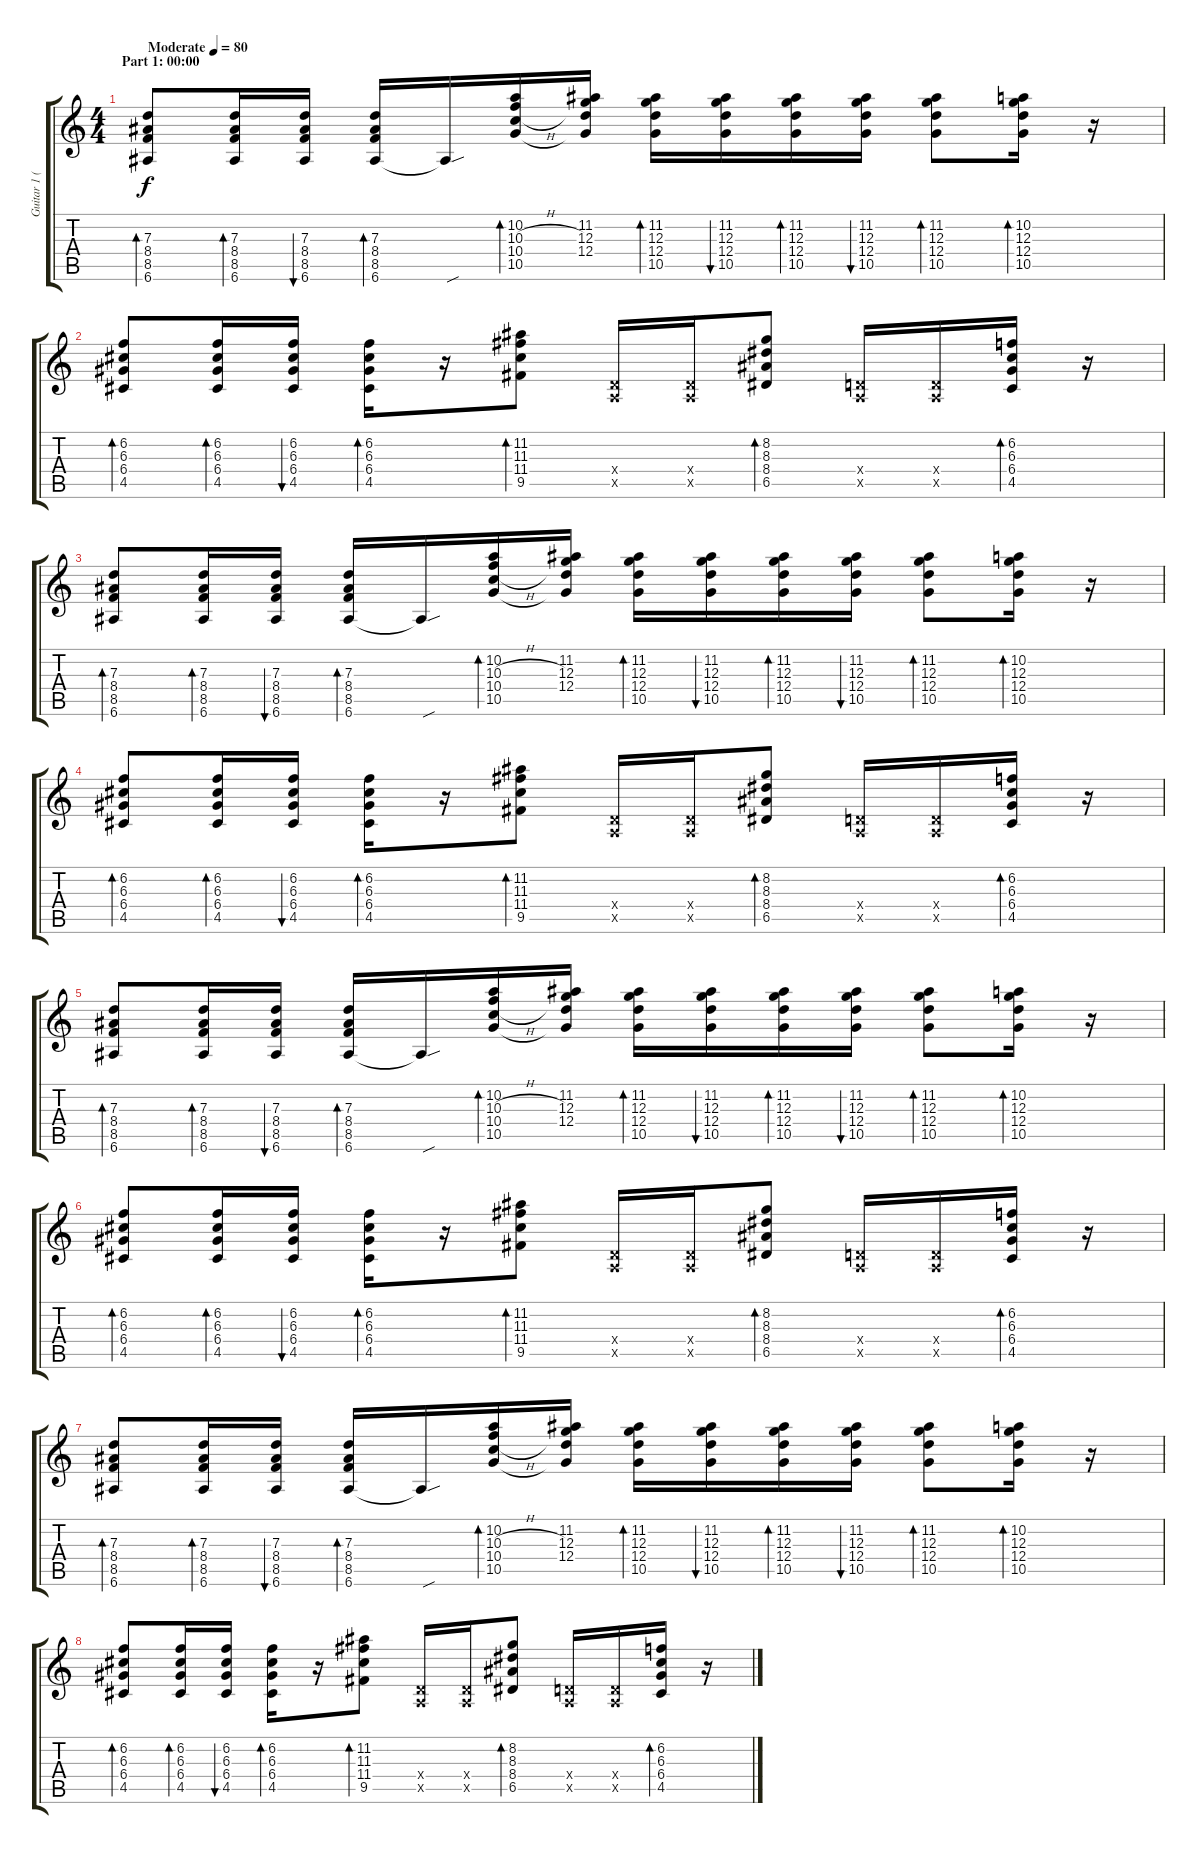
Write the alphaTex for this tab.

\track ("Guitar 1 (Distortion)" "Guitar 1 (") {instrument distortionguitar}
\staff {score tabs}
\tuning (E4 B3 G3 D3 A2 E2) {hide}
\ts (4 4)
\section ("" "Part 1: 00:00")
\tempo (80 "Moderate")
\clef g2
\ks c
(7.3 8.4 8.5 6.6).8{bd 30 dy f instrument distortionguitar} (7.3 8.4 8.5 6.6).16{bd 30} (7.3 8.4 8.5 6.6).16{bu 30} (7.3 8.4 8.5 6.6).16{bd 30} 6.6{sou t}.16 (10.2 10.3{h} 10.4{h} 10.5).16{bd 30} (11.2 12.3 12.4 10.5{t}).16 (11.2 12.3 12.4 10.5).16{bd 30} (11.2 12.3 12.4 10.5).16{bu 30} (11.2 12.3 12.4 10.5).16{bd 30} (11.2 12.3 12.4 10.5).16{bu 30} (11.2 12.3 12.4 10.5).8{bd 30} (10.2 12.3 12.4 10.5).16{bd 30} r.16 |
(6.2 6.3 6.4 4.5).8{bd 30} (6.2 6.3 6.4 4.5).16{bd 30} (6.2 6.3 6.4 4.5).16{bu 30} (6.2 6.3 6.4 4.5).16{bd 30} r.16 (11.2 11.3 11.4 9.5).8{bd 30} (0.4{x} 0.5{x}).16 (0.4{x} 0.5{x}).16 (8.2 8.3 8.4 6.5).8{bd 30} (0.4{x} 0.5{x}).16 (0.4{x} 0.5{x}).16 (6.2 6.3 6.4 4.5).16{bd 30} r.16 |
(7.3 8.4 8.5 6.6).8{bd 30} (7.3 8.4 8.5 6.6).16{bd 30} (7.3 8.4 8.5 6.6).16{bu 30} (7.3 8.4 8.5 6.6).16{bd 30} 6.6{sou t}.16 (10.2 10.3{h} 10.4{h} 10.5).16{bd 30} (11.2 12.3 12.4 10.5{t}).16 (11.2 12.3 12.4 10.5).16{bd 30} (11.2 12.3 12.4 10.5).16{bu 30} (11.2 12.3 12.4 10.5).16{bd 30} (11.2 12.3 12.4 10.5).16{bu 30} (11.2 12.3 12.4 10.5).8{bd 30} (10.2 12.3 12.4 10.5).16{bd 30} r.16 |
(6.2 6.3 6.4 4.5).8{bd 30} (6.2 6.3 6.4 4.5).16{bd 30} (6.2 6.3 6.4 4.5).16{bu 30} (6.2 6.3 6.4 4.5).16{bd 30} r.16 (11.2 11.3 11.4 9.5).8{bd 30} (0.4{x} 0.5{x}).16 (0.4{x} 0.5{x}).16 (8.2 8.3 8.4 6.5).8{bd 30} (0.4{x} 0.5{x}).16 (0.4{x} 0.5{x}).16 (6.2 6.3 6.4 4.5).16{bd 30} r.16 |
(7.3 8.4 8.5 6.6).8{bd 30} (7.3 8.4 8.5 6.6).16{bd 30} (7.3 8.4 8.5 6.6).16{bu 30} (7.3 8.4 8.5 6.6).16{bd 30} 6.6{sou t}.16 (10.2 10.3{h} 10.4{h} 10.5).16{bd 30} (11.2 12.3 12.4 10.5{t}).16 (11.2 12.3 12.4 10.5).16{bd 30} (11.2 12.3 12.4 10.5).16{bu 30} (11.2 12.3 12.4 10.5).16{bd 30} (11.2 12.3 12.4 10.5).16{bu 30} (11.2 12.3 12.4 10.5).8{bd 30} (10.2 12.3 12.4 10.5).16{bd 30} r.16 |
(6.2 6.3 6.4 4.5).8{bd 30} (6.2 6.3 6.4 4.5).16{bd 30} (6.2 6.3 6.4 4.5).16{bu 30} (6.2 6.3 6.4 4.5).16{bd 30} r.16 (11.2 11.3 11.4 9.5).8{bd 30} (0.4{x} 0.5{x}).16 (0.4{x} 0.5{x}).16 (8.2 8.3 8.4 6.5).8{bd 30} (0.4{x} 0.5{x}).16 (0.4{x} 0.5{x}).16 (6.2 6.3 6.4 4.5).16{bd 30} r.16 |
(7.3 8.4 8.5 6.6).8{bd 30} (7.3 8.4 8.5 6.6).16{bd 30} (7.3 8.4 8.5 6.6).16{bu 30} (7.3 8.4 8.5 6.6).16{bd 30} 6.6{sou t}.16 (10.2 10.3{h} 10.4{h} 10.5).16{bd 30} (11.2 12.3 12.4 10.5{t}).16 (11.2 12.3 12.4 10.5).16{bd 30} (11.2 12.3 12.4 10.5).16{bu 30} (11.2 12.3 12.4 10.5).16{bd 30} (11.2 12.3 12.4 10.5).16{bu 30} (11.2 12.3 12.4 10.5).8{bd 30} (10.2 12.3 12.4 10.5).16{bd 30} r.16 |
(6.2 6.3 6.4 4.5).8{bd 30} (6.2 6.3 6.4 4.5).16{bd 30} (6.2 6.3 6.4 4.5).16{bu 30} (6.2 6.3 6.4 4.5).16{bd 30} r.16 (11.2 11.3 11.4 9.5).8{bd 30} (0.4{x} 0.5{x}).16 (0.4{x} 0.5{x}).16 (8.2 8.3 8.4 6.5).8{bd 30} (0.4{x} 0.5{x}).16 (0.4{x} 0.5{x}).16 (6.2 6.3 6.4 4.5).16{bd 30} r.16
